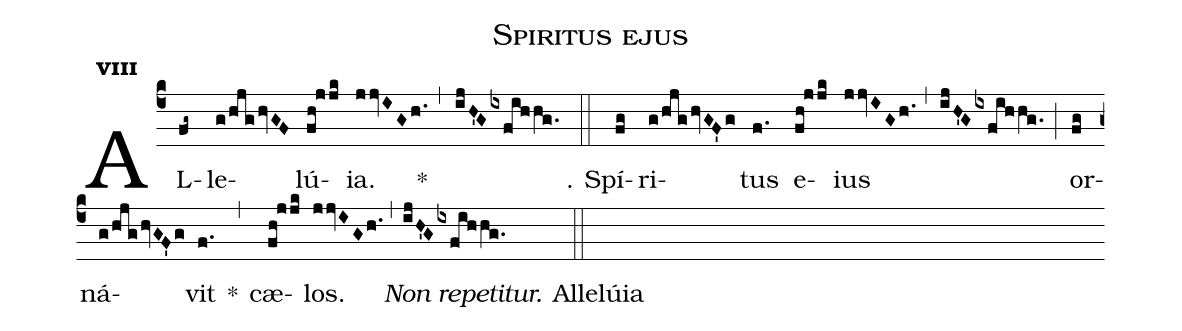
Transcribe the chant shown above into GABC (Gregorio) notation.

name:Spiritus ejus;
mode:8;
office-part:Alleluia;
%%
(c4) AL(fg~)le(g/hjg/hvGF)lú(fh!jjk)ia.(jjvIGh.) *(,) (ijH'Gixfihhg.) (::) ℣. Spí(fg)ri(g/hjg/hvGF'g)tus(f.) e(fh!jjk)ius(jjvIGh.) (,) (ijH'Gixfihhg.) (;) or(fg)ná(g/hjg/hvGF'g)vit(f.) *(,) cæ(fh!jjk)los.(jjvIGh.) (,) <i>Non repetitur.</i> Allelúia(ijH'Gixfihhg.) (::)
